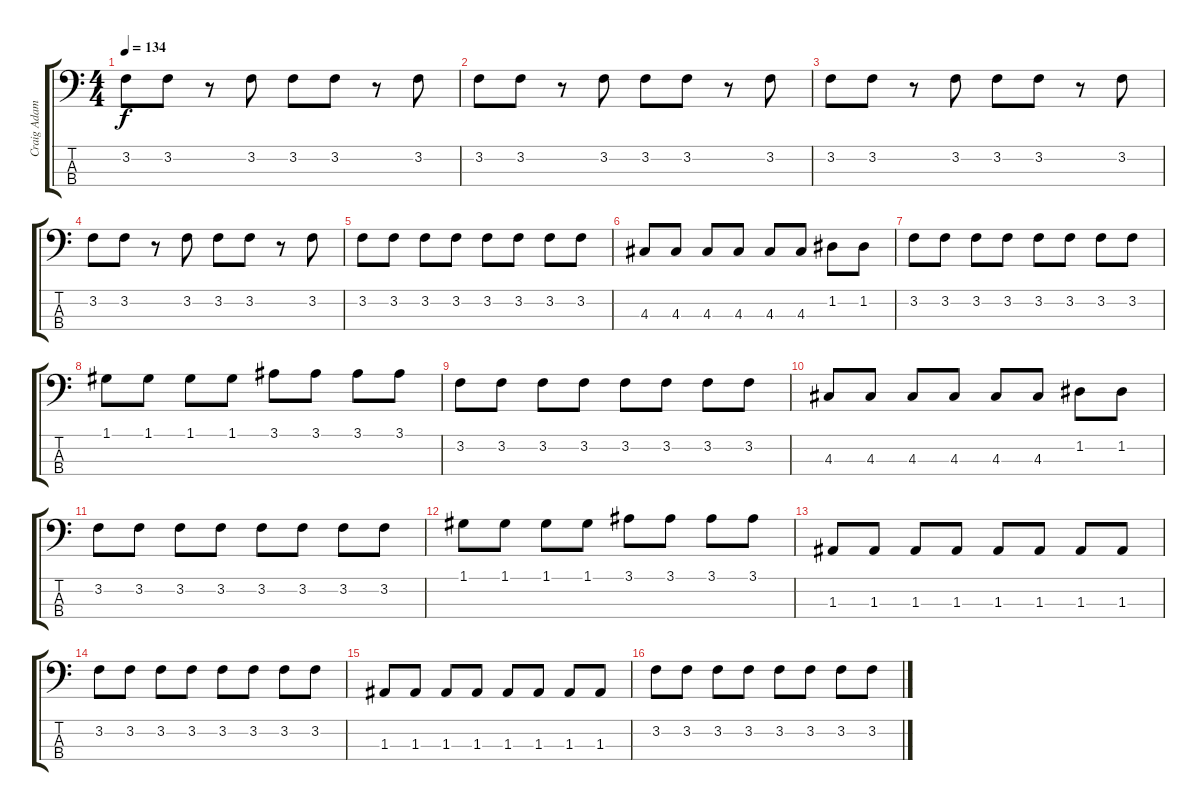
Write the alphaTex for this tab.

\track ("Craig Adams" "Craig Adam") {instrument electricbasspick}
\staff {score tabs}
\tuning (G2 D2 A1 E1) {hide}
\ts (4 4)
\tempo 134
\clef f4
\ks c
3.2.8{dy f} 3.2.8 r.8 3.2.8 3.2.8 3.2.8 r.8 3.2.8 |
3.2.8 3.2.8 r.8 3.2.8 3.2.8 3.2.8 r.8 3.2.8 |
3.2.8 3.2.8 r.8 3.2.8 3.2.8 3.2.8 r.8 3.2.8 |
3.2.8 3.2.8 r.8 3.2.8 3.2.8 3.2.8 r.8 3.2.8 |
3.2.8 3.2.8 3.2.8 3.2.8 3.2.8 3.2.8 3.2.8 3.2.8 |
4.3.8 4.3.8 4.3.8 4.3.8 4.3.8 4.3.8 1.2.8 1.2.8 |
3.2.8 3.2.8 3.2.8 3.2.8 3.2.8 3.2.8 3.2.8 3.2.8 |
1.1.8 1.1.8 1.1.8 1.1.8 3.1.8 3.1.8 3.1.8 3.1.8 |
3.2.8 3.2.8 3.2.8 3.2.8 3.2.8 3.2.8 3.2.8 3.2.8 |
4.3.8 4.3.8 4.3.8 4.3.8 4.3.8 4.3.8 1.2.8 1.2.8 |
3.2.8 3.2.8 3.2.8 3.2.8 3.2.8 3.2.8 3.2.8 3.2.8 |
1.1.8 1.1.8 1.1.8 1.1.8 3.1.8 3.1.8 3.1.8 3.1.8 |
1.3.8 1.3.8 1.3.8 1.3.8 1.3.8 1.3.8 1.3.8 1.3.8 |
3.2.8 3.2.8 3.2.8 3.2.8 3.2.8 3.2.8 3.2.8 3.2.8 |
1.3.8 1.3.8 1.3.8 1.3.8 1.3.8 1.3.8 1.3.8 1.3.8 |
3.2.8 3.2.8 3.2.8 3.2.8 3.2.8 3.2.8 3.2.8 3.2.8
